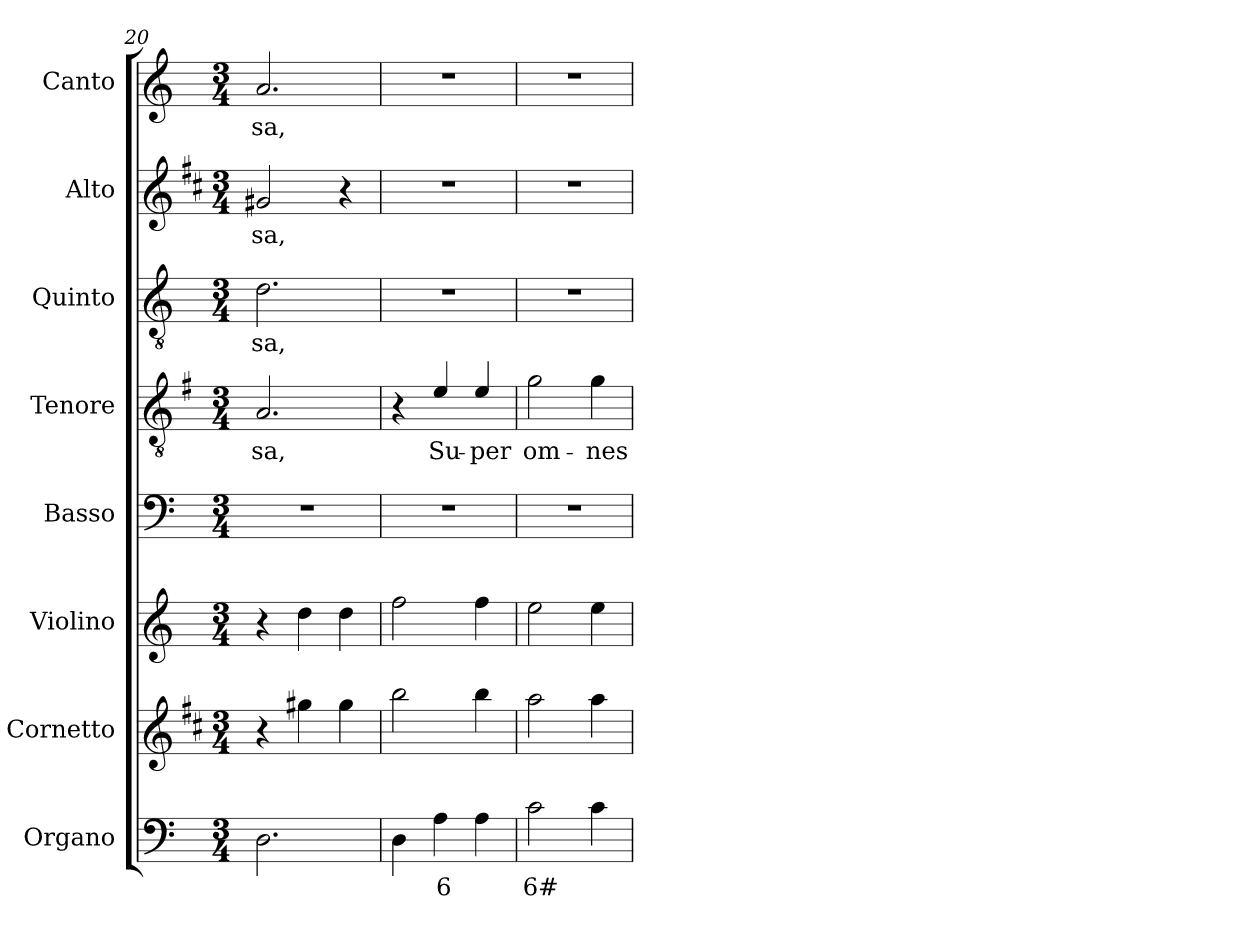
**kern	**text	**kern	**kern	**kern	**kern	**text	**kern	**text	**kern	**text	**kern	**text
*part8	*part8	*part7	*part6	*part5	*part4	*part4	*part3	*part3	*part2	*part2	*part1	*part1
*staff8	*staff8	*staff7	*staff6	*staff5	*staff4	*staff4	*staff3	*staff3	*staff2	*staff2	*staff1	*staff1
*I"Organo	*	*I"Cornetto	*I"Violino	*I"Basso	*I"Tenore	*	*I"Quinto	*	*I"Alto	*	*I"Canto	*
*I'Or	*	*I'Cto.	*I'Vln.	*I'B	*I'T	*	*	*	*I'A	*	*I'C	*
*clefF4	*	*clefG2	*clefG2	*clefF4	*clefGv2	*	*clefGv2	*	*clefG2	*	*clefG2	*
*	*	*ITrd1c2	*	*	*ITrd4c7	*	*	*	*ITrd1c2	*	*	*
*k[]	*	*k[]	*k[]	*k[]	*k[]	*	*k[]	*	*k[]	*	*k[]	*
*C:	*	*C:	*C:	*C:	*C:	*	*C:	*	*C:	*	*C:	*
*M3/4	*	*M3/4	*M3/4	*M3/4	*M3/4	*	*M3/4	*	*M3/4	*	*M3/4	*
=20	=20	=20	=20	=20	=20	=20	=20	=20	=20	=20	=20	=20
!	!	!	!	!	!	!LO:LY:b	!	!LO:LY:b	!	!LO:LY:b	!	!LO:LY:b
2.D\	.	4r	4r	2.r	2.D/	-sa,	2.d\	-sa,	2f#X/	-sa,	2.a/	-sa,
.	.	4ff#X\	4dd\	.	.	.	.	.	.	.	.	.
.	.	4ff#\	4dd\	.	.	.	.	.	4r	.	.	.
!!LO:LB:g=z
=21	=21	=21	=21	=21	=21	=21	=21	=21	=21	=21	=21	=21
4D\	.	2aa\	2ff\	2.r	4r	.	2.r	.	2.r	.	2.r	.
!	!LO:LY:b	!	!	!	!	!LO:LY:b	!	!	!	!	!	!
4A\	6	.	.	.	4A/	Su-	.	.	.	.	.	.
!	!	!	!	!	!	!LO:LY:b	!	!	!	!	!	!
4A\	.	4aa\	4ff\	.	4A/	-per	.	.	.	.	.	.
=22	=22	=22	=22	=22	=22	=22	=22	=22	=22	=22	=22	=22
!	!LO:LY:b	!	!	!	!	!LO:LY:b	!	!	!	!	!	!
2c\	6#	2gg\	2ee\	2.r	2c\	om-	2.r	.	2.r	.	2.r	.
!	!	!	!	!	!	!LO:LY:b	!	!	!	!	!	!
4c\	.	4gg\	4ee\	.	4c\	-nes	.	.	.	.	.	.
=	=	=	=	=	=	=	=	=	=	=	=	=
*-	*-	*-	*-	*-	*-	*-	*-	*-	*-	*-	*-	*-
